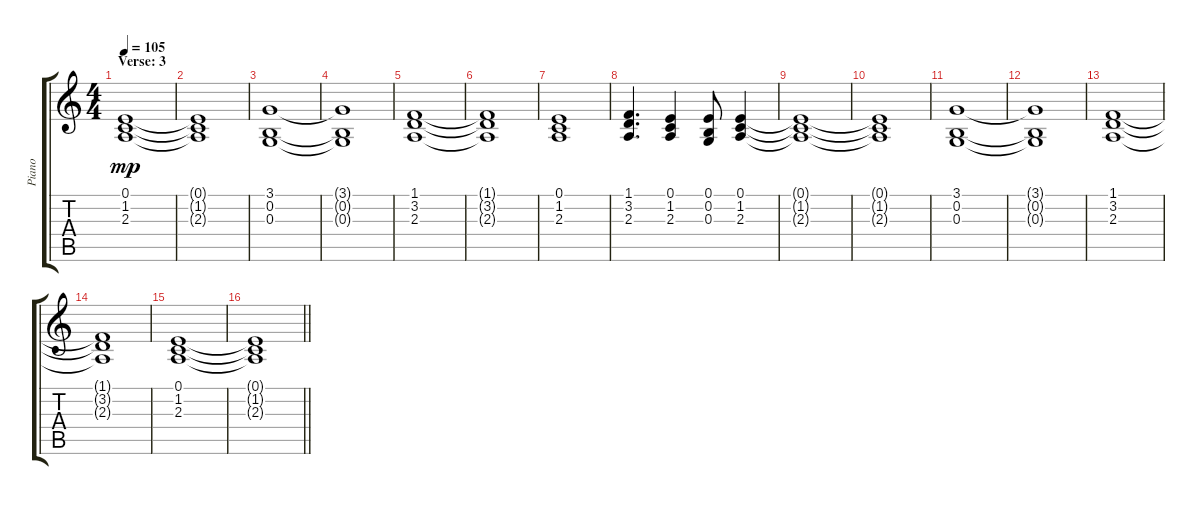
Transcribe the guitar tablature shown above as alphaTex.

\track ("Piano" "Piano") {instrument synthstrings1}
\staff {score tabs}
\tuning (E4 B3 G3 D3 A2 E2) {hide}
\ts (4 4)
\section ("" "Verse: 3")
\tempo 105
\clef g2
\ks c
(0.1{t} 1.2{t} 2.3{t}).1{dy mp} |
(0.1{t} 1.2{t} 2.3{t}).1 |
(3.1 0.2 0.3).1 |
(3.1{t} 0.2{t} 0.3{t}).1 |
(1.1 3.2 2.3).1 |
(1.1{t} 3.2{t} 2.3{t}).1 |
(0.1 1.2 2.3).1 |
(1.1 3.2 2.3).4{d} (0.1 1.2 2.3).4 (0.1 0.2 0.3).8 (0.1 1.2 2.3).4 |
(0.1{t} 1.2{t} 2.3{t}).1 |
(0.1{t} 1.2{t} 2.3{t}).1 |
(3.1 0.2 0.3).1 |
(3.1{t} 0.2{t} 0.3{t}).1 |
(1.1 3.2 2.3).1 |
(1.1{t} 3.2{t} 2.3{t}).1 |
(0.1 1.2 2.3).1 |
\barLineRight lightlight
(0.1{t} 1.2{t} 2.3{t}).1
